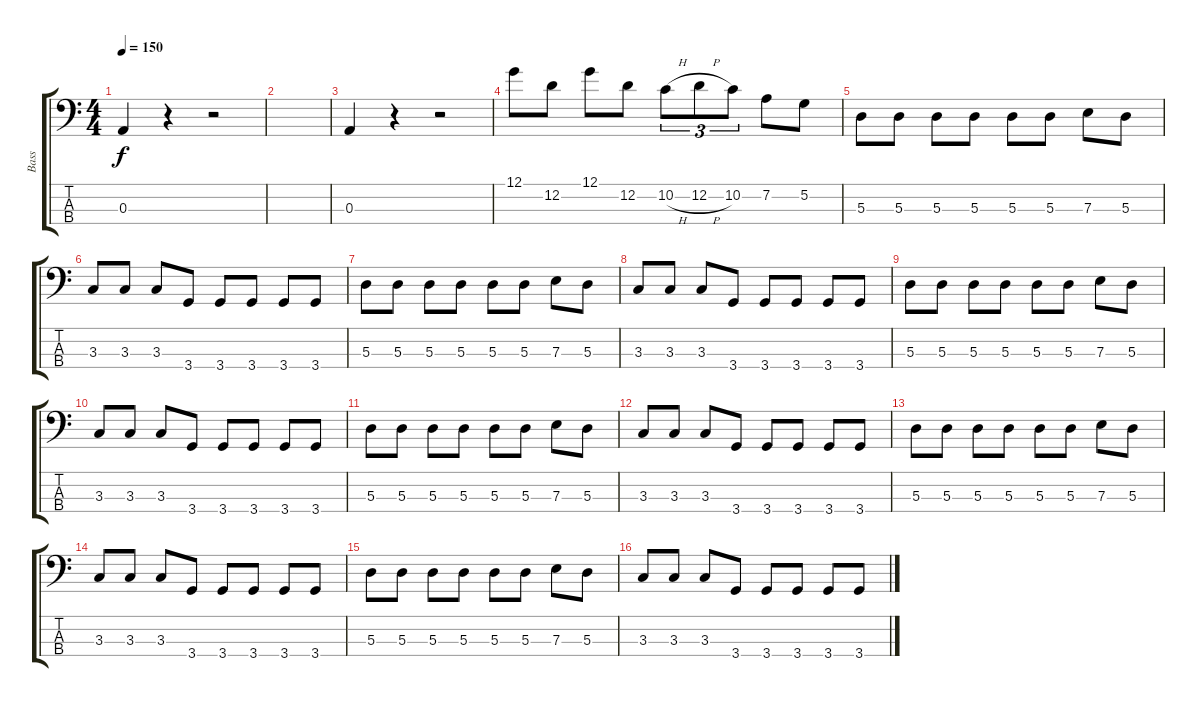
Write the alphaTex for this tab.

\track ("Bass" "Bass") {instrument electricbassfinger}
\staff {score tabs}
\tuning (G2 D2 A1 E1) {hide}
\ts (4 4)
\tempo 150
\clef f4
\ks c
0.3.4{dy f} r.4 r.2 |
|
0.3.4 r.4 r.2 |
12.1.8 12.2.8 12.1.8 12.2.8 10.2{h}.8{tu (3 2)} 12.2{h}.8{tu (3 2)} 10.2.8{tu (3 2)} 7.2.8 5.2.8 |
5.3.8 5.3.8 5.3.8 5.3.8 5.3.8 5.3.8 7.3.8 5.3.8 |
3.3.8 3.3.8 3.3.8 3.4.8 3.4.8 3.4.8 3.4.8 3.4.8 |
5.3.8 5.3.8 5.3.8 5.3.8 5.3.8 5.3.8 7.3.8 5.3.8 |
3.3.8 3.3.8 3.3.8 3.4.8 3.4.8 3.4.8 3.4.8 3.4.8 |
5.3.8 5.3.8 5.3.8 5.3.8 5.3.8 5.3.8 7.3.8 5.3.8 |
3.3.8 3.3.8 3.3.8 3.4.8 3.4.8 3.4.8 3.4.8 3.4.8 |
5.3.8 5.3.8 5.3.8 5.3.8 5.3.8 5.3.8 7.3.8 5.3.8 |
3.3.8 3.3.8 3.3.8 3.4.8 3.4.8 3.4.8 3.4.8 3.4.8 |
5.3.8 5.3.8 5.3.8 5.3.8 5.3.8 5.3.8 7.3.8 5.3.8 |
3.3.8 3.3.8 3.3.8 3.4.8 3.4.8 3.4.8 3.4.8 3.4.8 |
5.3.8 5.3.8 5.3.8 5.3.8 5.3.8 5.3.8 7.3.8 5.3.8 |
3.3.8 3.3.8 3.3.8 3.4.8 3.4.8 3.4.8 3.4.8 3.4.8
